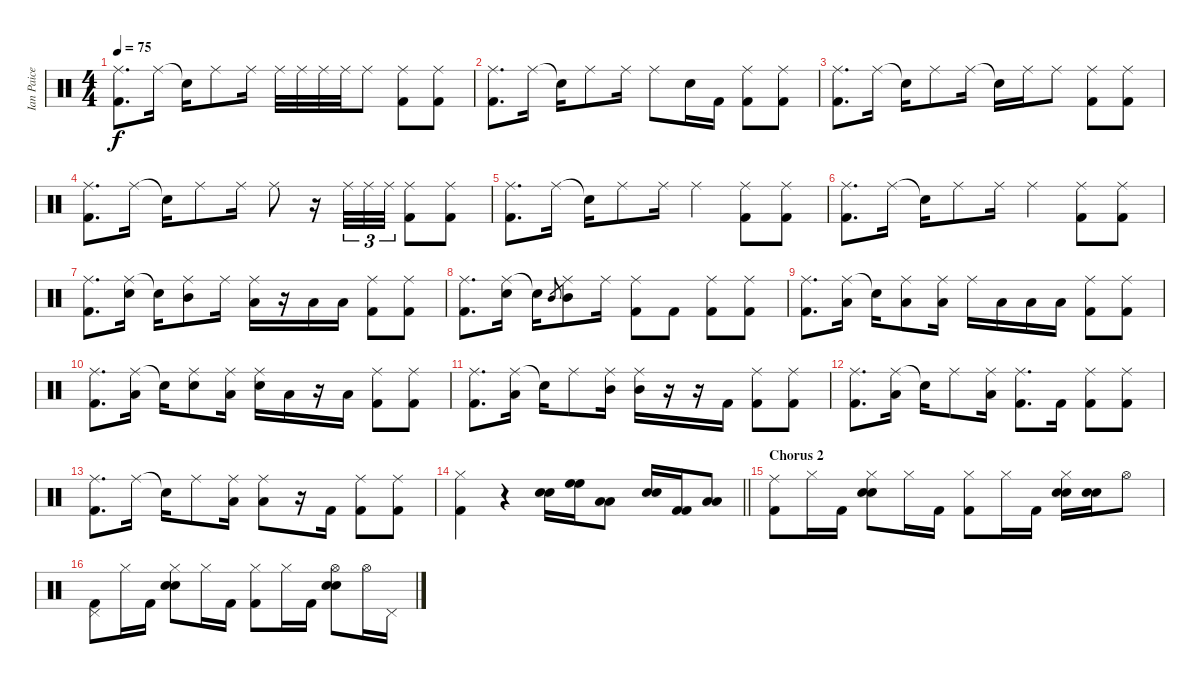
\track ("Ian Paice" "Ian Paice") {instrument percussion}
\staff {score}
\articulation defaults
\ts (4 4)
\tempo 75
\clef neutral
\ks c
("Ride (middle)" "Kick (hit) 2").8{d dy f} "Ride (middle)".16 "Snare (hit)"{t}.16 "Ride (middle)".8 "Ride (middle)".16 "Ride (middle)".32 "Ride (middle)".32 "Ride (middle)".32 "Ride (middle)".32 "Ride (middle)".8 ("Ride (middle)" "Kick (hit) 2").8 ("Ride (middle)" "Kick (hit) 2").8 |
("Ride (middle)" "Kick (hit) 2").8{d} "Ride (middle)".16 "Snare (hit)"{t}.16 "Ride (middle)".8 "Ride (middle)".16 "Ride (middle)".8 "Snare (hit)"{x}.16 "Kick (hit) 2".16 ("Ride (middle)" "Kick (hit) 2").8 ("Ride (middle)" "Kick (hit) 2").8 |
("Ride (middle)" "Kick (hit) 2").8{d} "Ride (middle)".16 "Snare (hit)"{t}.16 "Ride (middle)".8 "Ride (middle)".16 "Snare (hit)"{t}.16 "Ride (middle)".16 "Ride (middle)".8 ("Ride (middle)" "Kick (hit) 2").8 ("Ride (middle)" "Kick (hit) 2").8 |
("Ride (middle)" "Kick (hit) 2").8{d} "Ride (middle)".16 "Snare (hit)"{t}.16 "Ride (middle)".8 "Ride (middle)".16 "Ride (middle)".8 r.16 "Ride (middle)".32{tu (3 2)} "Ride (middle)".32{tu (3 2)} "Ride (middle)".32{tu (3 2)} ("Ride (middle)" "Kick (hit) 2").8 ("Ride (middle)" "Kick (hit) 2").8 |
("Ride (middle)" "Kick (hit) 2").8{d} "Ride (middle)".16 "Snare (hit)"{t}.16 "Ride (middle)".8 "Ride (middle)".16 "Ride (middle)".4 ("Ride (middle)" "Kick (hit) 2").8 ("Ride (middle)" "Kick (hit) 2").8 |
("Ride (middle)" "Kick (hit) 2").8{d} "Ride (middle)".16 "Snare (hit)"{t}.16 "Ride (middle)".8 "Ride (middle)".16 "Ride (middle)".4 ("Ride (middle)" "Kick (hit) 2").8 ("Ride (middle)" "Kick (hit) 2").8 |
("Ride (middle)" "Kick (hit) 2").8{d} ("Ride (middle)" "Electric Snare (hit)").16 "Snare (hit)"{t}.16 ("Ride (middle)" "Mid Tom (hit)").8 "Ride (middle)".16 ("Ride (middle)" "Low Tom (hit)").16 r.16 "Low Tom (hit)".16 "Low Tom (hit)".16 ("Ride (middle)" "Kick (hit) 2").8 ("Ride (middle)" "Kick (hit) 2").8 |
("Ride (middle)" "Kick (hit) 2").8{d} ("Ride (middle)" "Electric Snare (hit)").16 "Snare (hit)"{t}.16 "Mid Tom (hit)".8{gr} ("Ride (middle)" "Mid Tom (hit)").8 "Ride (middle)".16 ("Ride (middle)" "Kick (hit) 2").8 "Kick (hit) 2".8 ("Ride (middle)" "Kick (hit) 2").8 ("Ride (middle)" "Kick (hit) 2").8 |
("Ride (middle)" "Kick (hit) 2").8{d} ("Ride (middle)" "Low Tom (hit)").16 "Snare (hit)"{t}.16 ("Ride (middle)" "Low Tom (hit)").8 ("Ride (middle)" "Low Tom (hit)").16 "Ride (middle)".16 "Low Tom (hit)".16 "Low Tom (hit)".16 "Low Tom (hit)".16 ("Ride (middle)" "Kick (hit) 2").8 ("Ride (middle)" "Kick (hit) 2").8 |
("Ride (middle)" "Kick (hit) 2").8{d} ("Ride (middle)" "Low Tom (hit)").16 "Snare (hit)"{t}.16 ("Ride (middle)" "Electric Snare (hit)").8 ("Ride (middle)" "Low Floor Tom (hit)").16 ("Ride (middle)" "Electric Snare (hit)").16 "Low Tom (hit)".16 r.16 "Low Tom (hit)".16 ("Ride (middle)" "Kick (hit) 2").8 ("Ride (middle)" "Kick (hit) 2").8 |
("Ride (middle)" "Kick (hit) 2").8{d} ("Ride (middle)" "Low Tom (hit)").16 "Snare (hit)"{t}.16 "Ride (middle)".8 ("Ride (middle)" "Mid Tom (hit)").16 ("Ride (middle)" "Mid Tom (hit)").16 r.16 r.16 "Kick (hit) 2".16 ("Ride (middle)" "Kick (hit) 2").8 ("Ride (middle)" "Kick (hit) 2").8 |
("Ride (middle)" "Kick (hit) 2").8{d} ("Ride (middle)" "Low Tom (hit)").16 "Snare (hit)"{t}.16 "Ride (middle)".8 ("Ride (middle)" "Low Tom (hit)").16 ("Ride (middle)" "Kick (hit) 2").8{d} "Kick (hit) 2".16 ("Ride (middle)" "Kick (hit) 2").8 ("Ride (middle)" "Kick (hit) 2").8 |
("Ride (middle)" "Kick (hit) 2").8{d} "Ride (middle)".16 "Snare (hit)"{t}.16 "Ride (middle)".8 ("Ride (middle)" "Low Tom (hit)").16 ("Ride (middle)" "Low Tom (hit)").8 r.16 "Kick (hit) 2".16 ("Ride (middle)" "Kick (hit) 2").8 ("Ride (middle)" "Kick (hit) 2").8 |
\barLineRight lightlight
("Hi-Hat (closed)" "Kick (hit) 2").4 r.4 ("Electric Snare (hit)" "Electric Snare (hit)").16 ("High Floor Tom (hit)" "High Floor Tom (hit)").16 ("Low Tom (hit)" "Low Tom (hit)").8 ("Electric Snare (hit)" "Electric Snare (hit)").16 ("Kick (hit) 2" "Kick (hit) 2").16 ("Low Tom (hit)" "Low Tom (hit)").8 |
\section ("" "Chorus 2")
("Ride (middle)" "Kick (hit) 2").8 "Hi-Hat (closed)".16 "Kick (hit) 2".16 ("Hi-Hat (closed)" "Electric Snare (hit)" "Electric Snare (hit)").8 "Hi-Hat (closed)".16 "Kick (hit) 2".16 ("Hi-Hat (closed)" "Kick (hit) 2").8 "Hi-Hat (closed)".16 "Kick (hit) 2".16 ("Hi-Hat (closed)" "Electric Snare (hit)" "Electric Snare (hit)").16 ("Electric Snare (hit)" "Electric Snare (hit)").16 "Hi-Hat (open)".8 |
("Pedal Hi-Hat (hit)" "Kick (hit) 2").8 "Hi-Hat (closed)".16 "Kick (hit) 2".16 ("Hi-Hat (closed)" "Electric Snare (hit)" "Electric Snare (hit)").8 "Hi-Hat (closed)".16 "Kick (hit) 2".16 ("Hi-Hat (closed)" "Kick (hit) 2").8 "Hi-Hat (closed)".16 "Kick (hit) 2".16 ("Hi-Hat (open)" "Electric Snare (hit)" "Electric Snare (hit)").8 "Hi-Hat (open)".16 "Pedal Hi-Hat (hit)".16
